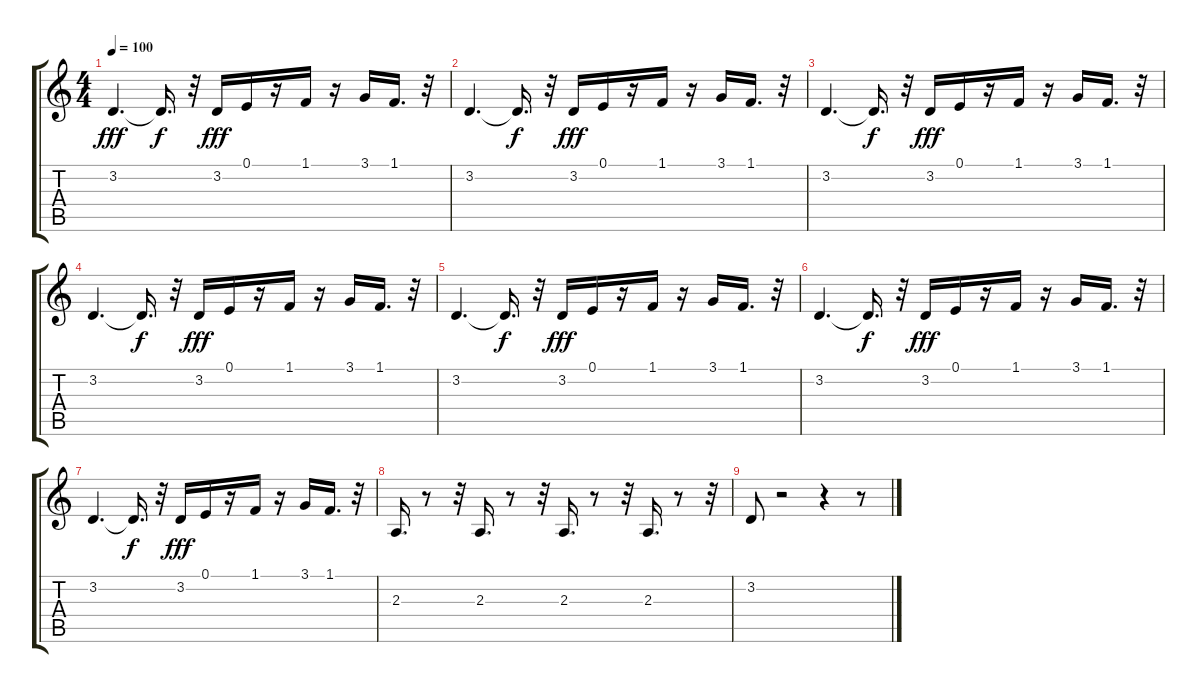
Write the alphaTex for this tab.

\track "" {instrument altosax}
\staff {score tabs}
\tuning (E4 B3 G3 D3 A2 E2) {hide}
\ts (4 4)
\tempo 100
\clef g2
\ks c
3.2.4{d dy fff} 3.2{t}.16{d dy f} r.32 3.2.16{dy fff} 0.1.16 r.16 1.1.16 r.16 3.1.16 1.1.16{d} r.32 |
3.2.4{d} 3.2{t}.16{d dy f} r.32 3.2.16{dy fff} 0.1.16 r.16 1.1.16 r.16 3.1.16 1.1.16{d} r.32 |
3.2.4{d} 3.2{t}.16{d dy f} r.32 3.2.16{dy fff} 0.1.16 r.16 1.1.16 r.16 3.1.16 1.1.16{d} r.32 |
3.2.4{d} 3.2{t}.16{d dy f} r.32 3.2.16{dy fff} 0.1.16 r.16 1.1.16 r.16 3.1.16 1.1.16{d} r.32 |
3.2.4{d} 3.2{t}.16{d dy f} r.32 3.2.16{dy fff} 0.1.16 r.16 1.1.16 r.16 3.1.16 1.1.16{d} r.32 |
3.2.4{d} 3.2{t}.16{d dy f} r.32 3.2.16{dy fff} 0.1.16 r.16 1.1.16 r.16 3.1.16 1.1.16{d} r.32 |
3.2.4{d} 3.2{t}.16{d dy f} r.32 3.2.16{dy fff} 0.1.16 r.16 1.1.16 r.16 3.1.16 1.1.16{d} r.32 |
2.3.16{d} r.8 r.32 2.3.16{d} r.8 r.32 2.3.16{d} r.8 r.32 2.3.16{d} r.8 r.32 |
3.2.8 r.2 r.4 r.8
